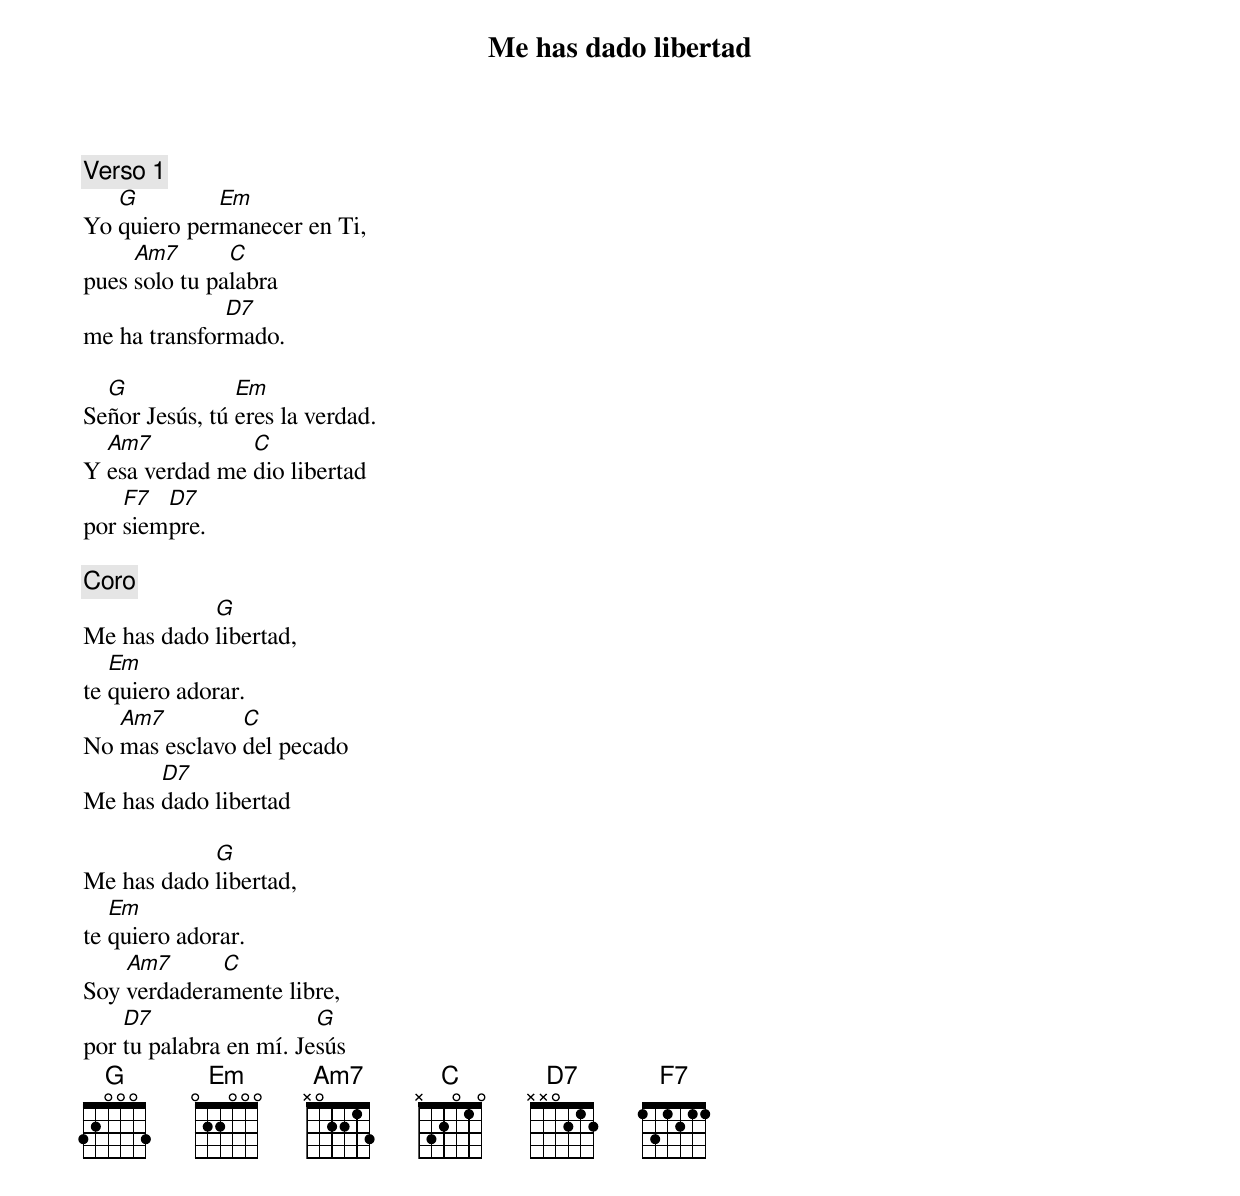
{title: Me has dado libertad}

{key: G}
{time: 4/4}

{comment: Verso 1}
Yo [G]quiero per[Em]manecer en Ti,
pues [Am7]solo tu pa[C]labra
me ha transfor[D7]mado.

Se[G]ñor Jesús, tú [Em]eres la verdad.
Y [Am7]esa verdad me [C]dio libertad
por [F7]siem[D7]pre.

{comment: Coro}
Me has dado [G]libertad,
te [Em]quiero adorar.
No [Am7]mas esclavo [C]del pecado
Me has [D7]dado libertad

Me has dado [G]libertad,
te [Em]quiero adorar.
Soy [Am7]verdadera[C]mente libre,
por [D7]tu palabra en mí. Je[G]sús
